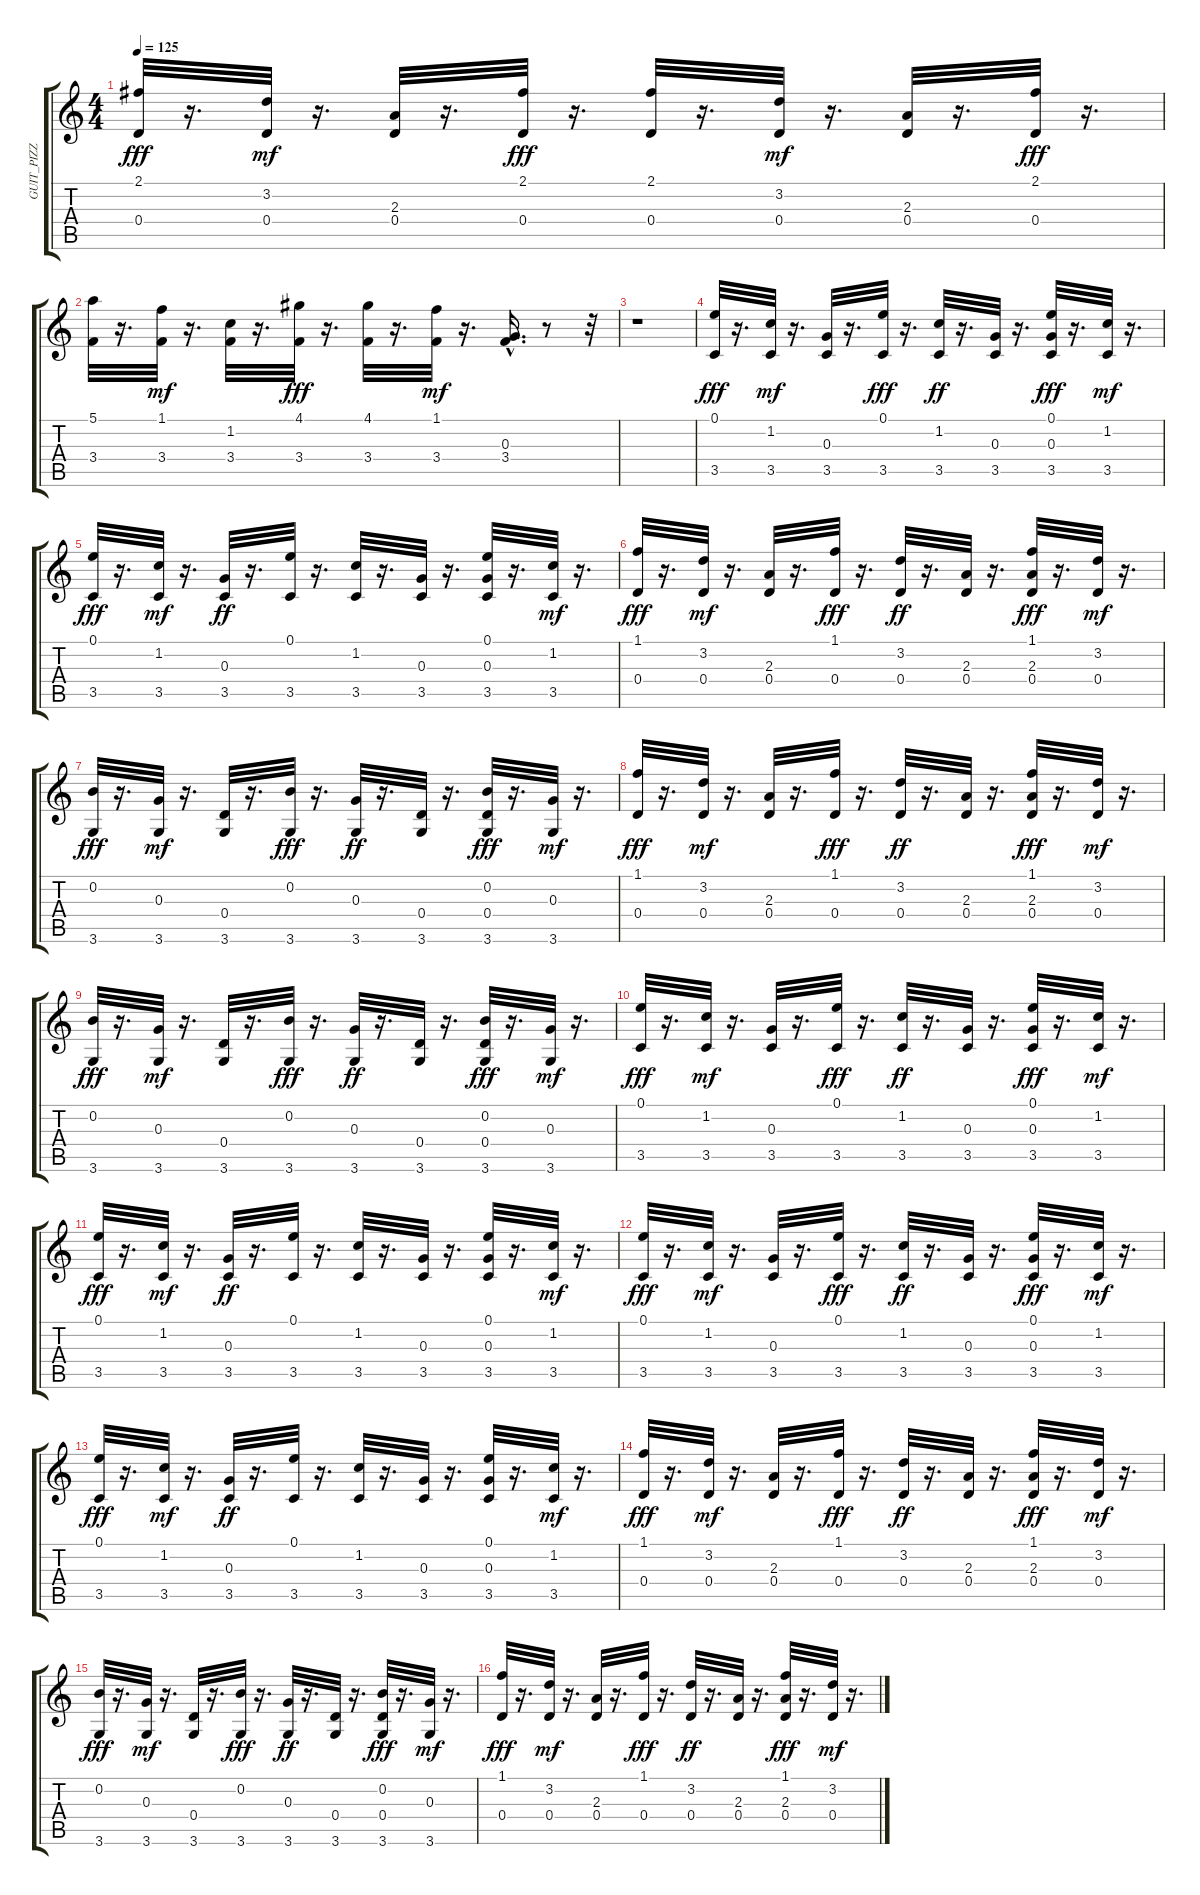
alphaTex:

\track ("GUIT_PIZZ" "GUIT_PIZZ") {instrument electricguitarmuted}
\staff {score tabs}
\tuning (E4 B3 G3 D3 A2 E2) {hide}
\ts (4 4)
\tempo 125
\clef g2
\ks c
(2.1 0.4).32{dy fff} r.16{d} (3.2 0.4).32{dy mf} r.16{d} (2.3 0.4).32 r.16{d} (2.1 0.4).32{dy fff} r.16{d} (2.1 0.4).32 r.16{d} (3.2 0.4).32{dy mf} r.16{d} (2.3 0.4).32 r.16{d} (2.1 0.4).32{dy fff} r.16{d} |
(5.1 3.4).32 r.16{d} (1.1 3.4).32{dy mf} r.16{d} (1.2 3.4).32 r.16{d} (4.1 3.4).32{dy fff} r.16{d} (4.1 3.4).32 r.16{d} (1.1 3.4).32{dy mf} r.16{d} (0.3 3.4{hac}).16{d} r.8 r.32 |
r.1 |
(0.1 3.5).32{dy fff} r.16{d} (1.2 3.5).32{dy mf} r.16{d} (0.3 3.5).32 r.16{d} (0.1 3.5).32{dy fff} r.16{d} (1.2 3.5).32{dy ff} r.16{d} (0.3 3.5).32 r.16{d} (0.1 0.3 3.5).32{dy fff} r.16{d} (1.2 3.5).32{dy mf} r.16{d} |
(0.1 3.5).32{dy fff} r.16{d} (1.2 3.5).32{dy mf} r.16{d} (0.3 3.5).32{dy ff} r.16{d} (0.1 3.5).32 r.16{d} (1.2 3.5).32 r.16{d} (0.3 3.5).32 r.16{d} (0.1 0.3 3.5).32 r.16{d} (1.2 3.5).32{dy mf} r.16{d} |
(1.1 0.4).32{dy fff} r.16{d} (3.2 0.4).32{dy mf} r.16{d} (2.3 0.4).32 r.16{d} (1.1 0.4).32{dy fff} r.16{d} (3.2 0.4).32{dy ff} r.16{d} (2.3 0.4).32 r.16{d} (1.1 2.3 0.4).32{dy fff} r.16{d} (3.2 0.4).32{dy mf} r.16{d} |
(0.2 3.6).32{dy fff} r.16{d} (0.3 3.6).32{dy mf} r.16{d} (0.4 3.6).32 r.16{d} (0.2 3.6).32{dy fff} r.16{d} (0.3 3.6).32{dy ff} r.16{d} (0.4 3.6).32 r.16{d} (0.2 0.4 3.6).32{dy fff} r.16{d} (0.3 3.6).32{dy mf} r.16{d} |
(1.1 0.4).32{dy fff} r.16{d} (3.2 0.4).32{dy mf} r.16{d} (2.3 0.4).32 r.16{d} (1.1 0.4).32{dy fff} r.16{d} (3.2 0.4).32{dy ff} r.16{d} (2.3 0.4).32 r.16{d} (1.1 2.3 0.4).32{dy fff} r.16{d} (3.2 0.4).32{dy mf} r.16{d} |
(0.2 3.6).32{dy fff} r.16{d} (0.3 3.6).32{dy mf} r.16{d} (0.4 3.6).32 r.16{d} (0.2 3.6).32{dy fff} r.16{d} (0.3 3.6).32{dy ff} r.16{d} (0.4 3.6).32 r.16{d} (0.2 0.4 3.6).32{dy fff} r.16{d} (0.3 3.6).32{dy mf} r.16{d} |
(0.1 3.5).32{dy fff} r.16{d} (1.2 3.5).32{dy mf} r.16{d} (0.3 3.5).32 r.16{d} (0.1 3.5).32{dy fff} r.16{d} (1.2 3.5).32{dy ff} r.16{d} (0.3 3.5).32 r.16{d} (0.1 0.3 3.5).32{dy fff} r.16{d} (1.2 3.5).32{dy mf} r.16{d} |
(0.1 3.5).32{dy fff} r.16{d} (1.2 3.5).32{dy mf} r.16{d} (0.3 3.5).32{dy ff} r.16{d} (0.1 3.5).32 r.16{d} (1.2 3.5).32 r.16{d} (0.3 3.5).32 r.16{d} (0.1 0.3 3.5).32 r.16{d} (1.2 3.5).32{dy mf} r.16{d} |
(0.1 3.5).32{dy fff} r.16{d} (1.2 3.5).32{dy mf} r.16{d} (0.3 3.5).32 r.16{d} (0.1 3.5).32{dy fff} r.16{d} (1.2 3.5).32{dy ff} r.16{d} (0.3 3.5).32 r.16{d} (0.1 0.3 3.5).32{dy fff} r.16{d} (1.2 3.5).32{dy mf} r.16{d} |
(0.1 3.5).32{dy fff} r.16{d} (1.2 3.5).32{dy mf} r.16{d} (0.3 3.5).32{dy ff} r.16{d} (0.1 3.5).32 r.16{d} (1.2 3.5).32 r.16{d} (0.3 3.5).32 r.16{d} (0.1 0.3 3.5).32 r.16{d} (1.2 3.5).32{dy mf} r.16{d} |
(1.1 0.4).32{dy fff} r.16{d} (3.2 0.4).32{dy mf} r.16{d} (2.3 0.4).32 r.16{d} (1.1 0.4).32{dy fff} r.16{d} (3.2 0.4).32{dy ff} r.16{d} (2.3 0.4).32 r.16{d} (1.1 2.3 0.4).32{dy fff} r.16{d} (3.2 0.4).32{dy mf} r.16{d} |
(0.2 3.6).32{dy fff} r.16{d} (0.3 3.6).32{dy mf} r.16{d} (0.4 3.6).32 r.16{d} (0.2 3.6).32{dy fff} r.16{d} (0.3 3.6).32{dy ff} r.16{d} (0.4 3.6).32 r.16{d} (0.2 0.4 3.6).32{dy fff} r.16{d} (0.3 3.6).32{dy mf} r.16{d} |
(1.1 0.4).32{dy fff} r.16{d} (3.2 0.4).32{dy mf} r.16{d} (2.3 0.4).32 r.16{d} (1.1 0.4).32{dy fff} r.16{d} (3.2 0.4).32{dy ff} r.16{d} (2.3 0.4).32 r.16{d} (1.1 2.3 0.4).32{dy fff} r.16{d} (3.2 0.4).32{dy mf} r.16{d}
